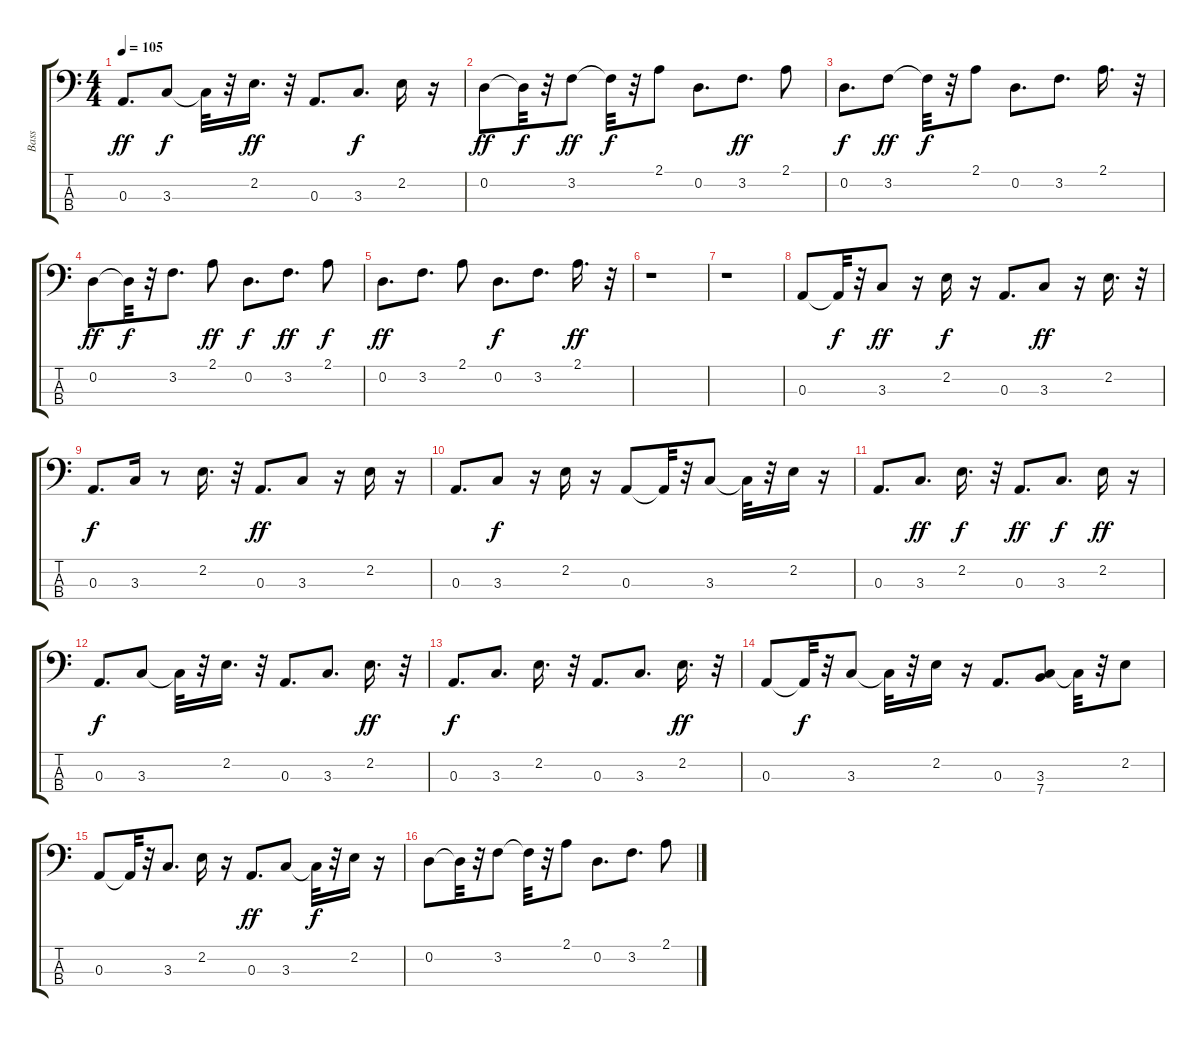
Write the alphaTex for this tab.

\track ("Bass" "Bass") {instrument electricbassfinger}
\staff {score tabs}
\tuning (G2 D2 A1 E1) {hide}
\ts (4 4)
\tempo 105
\clef f4
\ks c
0.3.8{d dy ff} 3.3.8{dy f} 3.3{t}.32 r.32 2.2.16{d dy ff} r.32 0.3.8{d} 3.3.8{d dy f} 2.2.16 r.16 |
0.2.8{dy ff} 0.2{t}.32{dy f} r.32 3.2.8{dy ff} 3.2{t}.32{dy f} r.32 2.1.8 0.2.8{d} 3.2.8{d dy ff} 2.1.8 |
0.2.8{d dy f} 3.2.8{dy ff} 3.2{t}.32{dy f} r.32 2.1.8 0.2.8{d} 3.2.8{d} 2.1.16{d} r.32 |
0.2.8{dy ff} 0.2{t}.32{dy f} r.32 3.2.8{d} 2.1.8{dy ff} 0.2.8{d dy f} 3.2.8{d dy ff} 2.1.8{dy f} |
0.2.8{d dy ff} 3.2.8{d} 2.1.8 0.2.8{d dy f} 3.2.8{d} 2.1.16{d dy ff} r.32 |
r.1 |
r.1 |
0.3.8 0.3{t}.32{dy f} r.32 3.3.8{dy ff} r.16 2.2.16{dy f} r.16 0.3.8{d} 3.3.8{dy ff} r.16 2.2.16{d} r.32 |
0.3.8{d dy f} 3.3.16 r.8 2.2.16{d} r.32 0.3.8{d dy ff} 3.3.8 r.16 2.2.16 r.16 |
0.3.8{d} 3.3.8{dy f} r.16 2.2.16 r.16 0.3.8 0.3{t}.32 r.32 3.3.8 3.3{t}.32 r.32 2.2.16 r.16 |
0.3.8{d} 3.3.8{d dy ff} 2.2.16{d dy f} r.32 0.3.8{d dy ff} 3.3.8{d dy f} 2.2.16{dy ff} r.16 |
0.3.8{d dy f} 3.3.8 3.3{t}.32 r.32 2.2.16{d} r.32 0.3.8{d} 3.3.8{d} 2.2.16{d dy ff} r.32 |
0.3.8{d dy f} 3.3.8{d} 2.2.16{d} r.32 0.3.8{d} 3.3.8{d} 2.2.16{d dy ff} r.32 |
0.3.8 0.3{t}.32{dy f} r.32 3.3.8 3.3{t}.32 r.32 2.2.16 r.16 0.3.8{d} (3.3 7.4).8 3.3{t}.32 r.32 2.2.8 |
0.3.8 0.3{t}.32 r.32 3.3.8{d} 2.2.16 r.16 0.3.8{d dy ff} 3.3.8 3.3{t}.32{dy f} r.32 2.2.16 r.16 |
0.2.8 0.2{t}.32 r.32 3.2.8 3.2{t}.32 r.32 2.1.8 0.2.8{d} 3.2.8{d} 2.1.8
